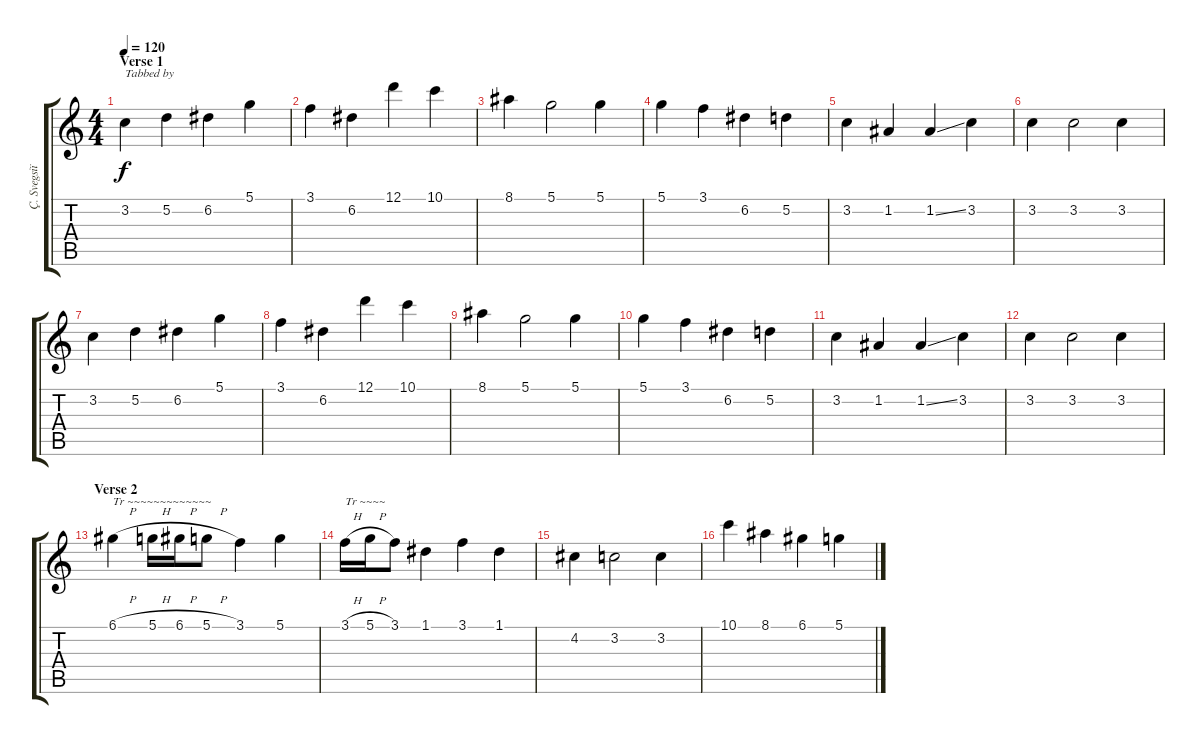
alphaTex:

\track ("Ç. Svegsiï (Steel)" "Ç. Svegsiï") {instrument acousticguitarsteel}
\staff {score tabs}
\tuning (D4 A3 F3 C3 G2 D2) {hide}
\ts (4 4)
\section ("" "Verse 1")
\tempo 120
\clef g2
\ks c
3.2.4{txt "Tabbed by" dy f instrument acousticguitarsteel} 5.2.4 6.2.4 5.1.4 |
3.1.4 6.2.4 12.1.4 10.1.4 |
8.1.4 5.1.2 5.1.4 |
5.1.4 3.1.4 6.2.4 5.2.4 |
3.2.4 1.2.4 1.2{ss}.4 3.2.4 |
3.2.4 3.2.2 3.2.4 |
3.2.4 5.2.4 6.2.4 5.1.4 |
3.1.4 6.2.4 12.1.4 10.1.4 |
8.1.4 5.1.2 5.1.4 |
5.1.4 3.1.4 6.2.4 5.2.4 |
3.2.4 1.2.4 1.2{ss}.4 3.2.4 |
3.2.4 3.2.2 3.2.4 |
\section ("" "Verse 2")
6.1{h}.4{txt "Tr ~~~~~~~~~~~~~"} 5.1{h}.16 6.1{h}.16 5.1{h}.8 3.1.4 5.1.4 |
3.1{h}.16{txt "Tr ~~~~"} 5.1{h}.16 3.1.8 1.1.4 3.1.4 1.1.4 |
4.2.4 3.2.2 3.2.4 |
10.1.4 8.1.4 6.1.4 5.1.4
